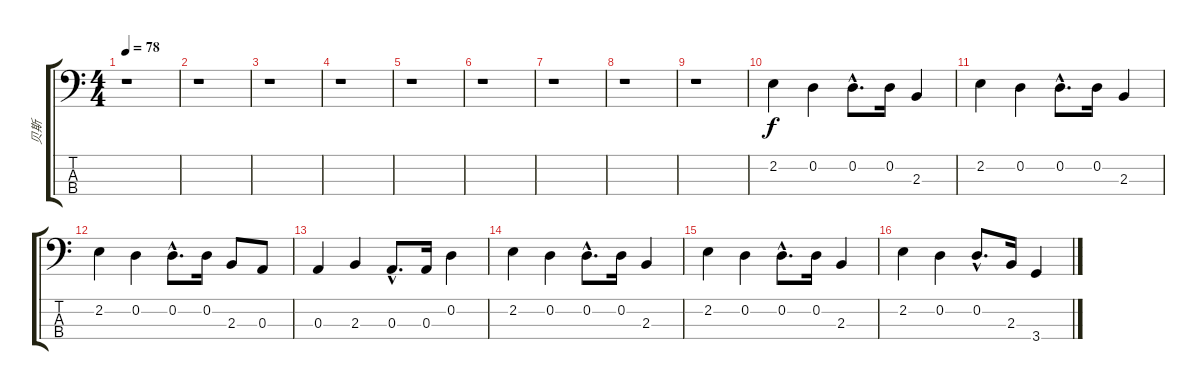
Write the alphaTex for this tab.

\track ("贝斯" "贝斯") {instrument electricbasspick}
\staff {score tabs}
\tuning (G2 D2 A1 E1) {hide}
\ts (4 4)
\tempo 78
\clef f4
\ks c
r.1{dy f instrument electricbasspick} |
r.1 |
r.1 |
r.1 |
r.1 |
r.1 |
r.1 |
r.1 |
r.1 |
2.2.4 0.2.4 0.2{hac}.8{d} 0.2.16 2.3.4 |
2.2.4 0.2.4 0.2{hac}.8{d} 0.2.16 2.3.4 |
2.2.4 0.2.4 0.2{hac}.8{d} 0.2.16 2.3.8 0.3.8 |
0.3.4 2.3.4 0.3{hac}.8{d} 0.3.16 0.2.4 |
2.2.4 0.2.4 0.2{hac}.8{d} 0.2.16 2.3.4 |
2.2.4 0.2.4 0.2{hac}.8{d} 0.2.16 2.3.4 |
2.2.4 0.2.4 0.2{hac}.8{d} 2.3.16 3.4.4
